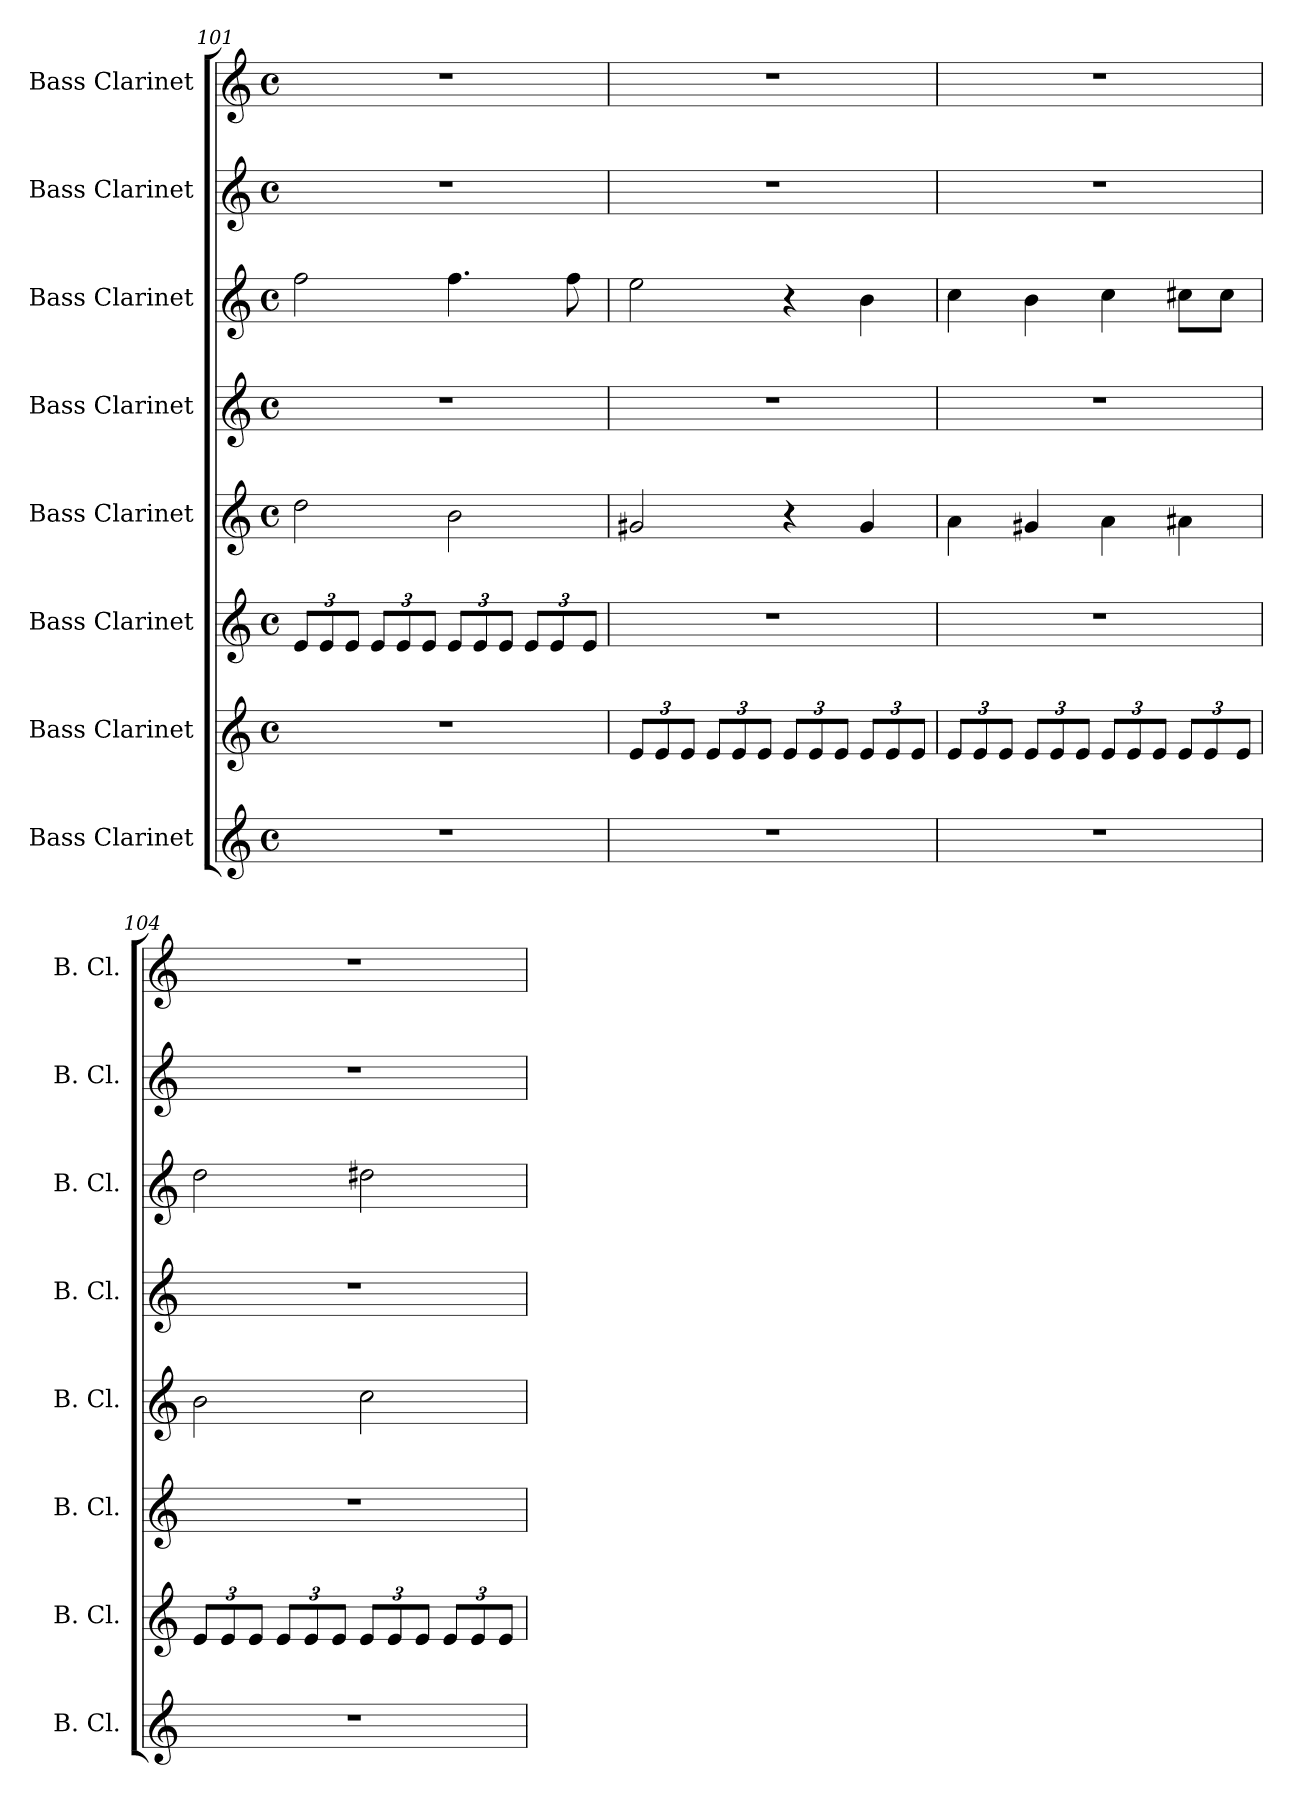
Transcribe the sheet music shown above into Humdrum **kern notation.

**kern	**kern	**kern	**kern	**kern	**kern	**kern	**kern
*part8	*part7	*part6	*part5	*part4	*part3	*part2	*part1
*staff8	*staff7	*staff6	*staff5	*staff4	*staff3	*staff2	*staff1
*I"Bass Clarinet	*I"Bass Clarinet	*I"Bass Clarinet	*I"Bass Clarinet	*I"Bass Clarinet	*I"Bass Clarinet	*I"Bass Clarinet	*I"Bass Clarinet
*I'B. Cl.	*I'B. Cl.	*I'B. Cl.	*I'B. Cl.	*I'B. Cl.	*I'B. Cl.	*I'B. Cl.	*I'B. Cl.
*clefG2	*clefG2	*clefG2	*clefG2	*clefG2	*clefG2	*clefG2	*clefG2
*ITrd8c14	*ITrd8c14	*ITrd8c14	*ITrd8c14	*ITrd8c14	*ITrd8c14	*ITrd8c14	*ITrd8c14
*k[]	*k[]	*k[]	*k[]	*k[]	*k[]	*k[]	*k[]
*M4/4	*M4/4	*M4/4	*M4/4	*M4/4	*M4/4	*M4/4	*M4/4
*met(c)	*met(c)	*met(c)	*met(c)	*met(c)	*met(c)	*met(c)	*met(c)
*	*	*Xbrackettup	*	*	*	*	*
=101	=101	=101	=101	=101	=101	=101	=101
1r	1r	12E/L	2d\	1r	2f\	1r	1r
.	.	12E/	.	.	.	.	.
.	.	12E/J	.	.	.	.	.
.	.	12E/L	.	.	.	.	.
.	.	12E/	.	.	.	.	.
.	.	12E/J	.	.	.	.	.
.	.	12E/L	2B\	.	4.f\	.	.
.	.	12E/	.	.	.	.	.
.	.	12E/J	.	.	.	.	.
.	.	12E/L	.	.	.	.	.
.	.	12E/	.	.	.	.	.
.	.	.	.	.	8f\	.	.
.	.	12E/J	.	.	.	.	.
=102	=102	=102	=102	=102	=102	=102	=102
*	*Xbrackettup	*	*	*	*	*	*
1r	12E/L	1r	2G#X/	1r	2e\	1r	1r
.	12E/	.	.	.	.	.	.
.	12E/J	.	.	.	.	.	.
.	12E/L	.	.	.	.	.	.
.	12E/	.	.	.	.	.	.
.	12E/J	.	.	.	.	.	.
.	12E/L	.	4r	.	4r	.	.
.	12E/	.	.	.	.	.	.
.	12E/J	.	.	.	.	.	.
.	12E/L	.	4G#/	.	4B\	.	.
.	12E/	.	.	.	.	.	.
.	12E/J	.	.	.	.	.	.
!!LO:PB:g=z
=103	=103	=103	=103	=103	=103	=103	=103
1r	12E/L	1r	4A\	1r	4c\	1r	1r
.	12E/	.	.	.	.	.	.
.	12E/J	.	.	.	.	.	.
.	12E/L	.	4G#X/	.	4B\	.	.
.	12E/	.	.	.	.	.	.
.	12E/J	.	.	.	.	.	.
.	12E/L	.	4A\	.	4c\	.	.
.	12E/	.	.	.	.	.	.
.	12E/J	.	.	.	.	.	.
.	12E/L	.	4A#X\	.	8c#X\L	.	.
.	12E/	.	.	.	.	.	.
.	.	.	.	.	8c#\J	.	.
.	12E/J	.	.	.	.	.	.
=104	=104	=104	=104	=104	=104	=104	=104
1r	12E/L	1r	2B\	1r	2d\	1r	1r
.	12E/	.	.	.	.	.	.
.	12E/J	.	.	.	.	.	.
.	12E/L	.	.	.	.	.	.
.	12E/	.	.	.	.	.	.
.	12E/J	.	.	.	.	.	.
.	12E/L	.	2c\	.	2d#X\	.	.
.	12E/	.	.	.	.	.	.
.	12E/J	.	.	.	.	.	.
.	12E/L	.	.	.	.	.	.
.	12E/	.	.	.	.	.	.
.	12E/J	.	.	.	.	.	.
=	=	=	=	=	=	=	=
*-	*-	*-	*-	*-	*-	*-	*-
